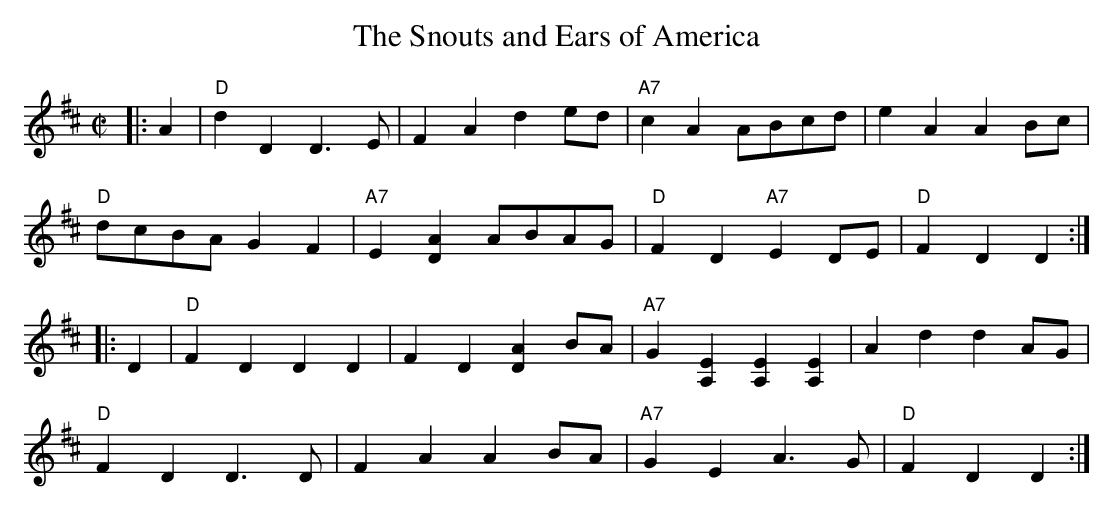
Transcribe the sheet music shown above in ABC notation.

X:1
T: Snouts and Ears of America, The
M: C|
L: 1/8
K: D
|:A2 |"D" d2D2 D3E | F2A2 d2ed |"A7" c2A2 ABcd | e2A2 A2Bc |
"D"dcBA G2F2 |"A7" E2[A2D2] ABAG |"D" F2D2 "A7"E2DE |"D" F2D2 D2 :|
|:D2|"D" F2D2 D2D2 | F2D2 [A2D2]BA |"A7" G2[E2A,2] [E2A,2][E2A,2] | A2d2 d2AG |
"D"F2D2 D3D | F2A2 A2BA | "A7"G2E2 A3G |"D" F2D2 D2 :|
